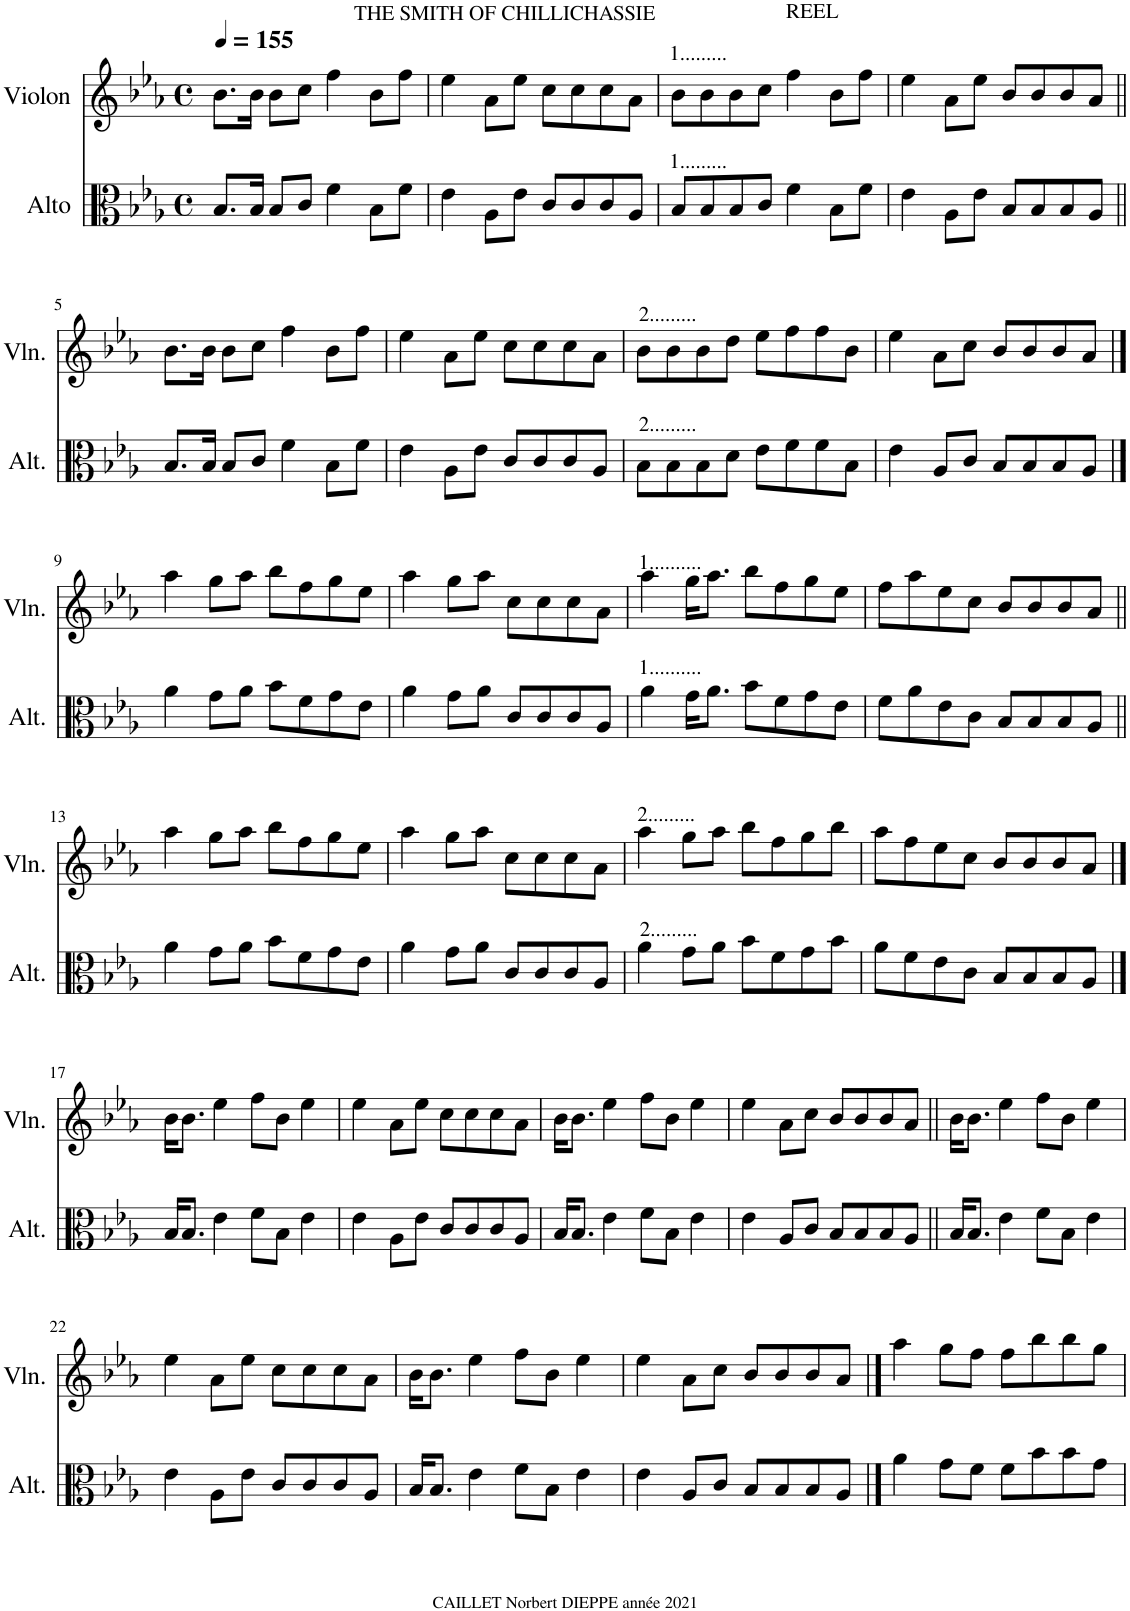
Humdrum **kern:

**kern	**kern
*part2	*part1
*staff2	*staff1
*I"Alto	*I"Violon
*I'Alt.	*I'Vln.
*clefC3	*clefG2
*k[b-e-a-]	*k[b-e-a-]
*M4/4	*M4/4
*met(c)	*met(c)
*MM155	*MM155
=1	=1
8.B-/L	8.b-\L
16B-/Jk	16b-\Jk
8B-/L	8b-\L
8c/J	8cc\J
!	!LO:TX:a:t=THE SMITH OF CHILLICHASSIE
4f\	4ff\
8B-\L	8b-\L
8f\J	8ff\J
=2	=2
4e-\	4ee-\
8A-\L	8a-\L
8e-\J	8ee-\J
8c/L	8cc\L
8c/	8cc\
8c/	8cc\
8A-/J	8a-\J
=3	=3
!	!LO:TX:a:t=1.........
!LO:TX:a:t=1.........	!
8B-/L	8b-\L
8B-/	8b-\
8B-/	8b-\
8c/J	8cc\J
!	!LO:TX:a:t=REEL
4f\	4ff\
8B-\L	8b-\L
8f\J	8ff\J
=4	=4
4e-\	4ee-\
8A-\L	8a-\L
8e-\J	8ee-\J
8B-/L	8b-/L
8B-/	8b-/
8B-/	8b-/
8A-/J	8a-/J
!!LO:LB:g=z
=5||	=5||
8.B-/L	8.b-\L
16B-/Jk	16b-\Jk
8B-/L	8b-\L
8c/J	8cc\J
4f\	4ff\
8B-\L	8b-\L
8f\J	8ff\J
=6	=6
4e-\	4ee-\
8A-\L	8a-\L
8e-\J	8ee-\J
8c/L	8cc\L
8c/	8cc\
8c/	8cc\
8A-/J	8a-\J
=7	=7
!	!LO:TX:a:t=2.........
!LO:TX:a:t=2.........	!
8B-\L	8b-\L
8B-\	8b-\
8B-\	8b-\
8d\J	8dd\J
8e-\L	8ee-\L
8f\	8ff\
8f\	8ff\
8B-\J	8b-\J
=8	=8
4e-\	4ee-\
8A-/L	8a-\L
8c/J	8cc\J
8B-/L	8b-/L
8B-/	8b-/
8B-/	8b-/
8A-/J	8a-/J
!!LO:LB:g=z
==9	==9
4a-\	4aa-\
8g\L	8gg\L
8a-\J	8aa-\J
8b-\L	8bb-\L
8f\	8ff\
8g\	8gg\
8e-\J	8ee-\J
=10	=10
4a-\	4aa-\
8g\L	8gg\L
8a-\J	8aa-\J
8c/L	8cc\L
8c/	8cc\
8c/	8cc\
8A-/J	8a-\J
=11	=11
!	!LO:TX:a:t=1..........
!LO:TX:a:t=1..........	!
4a-\	4aa-\
16g\KL	16gg\KL
8.a-\J	8.aa-\J
8b-\L	8bb-\L
8f\	8ff\
8g\	8gg\
8e-\J	8ee-\J
=12	=12
8f\L	8ff\L
8a-\	8aa-\
8e-\	8ee-\
8c\J	8cc\J
8B-/L	8b-/L
8B-/	8b-/
8B-/	8b-/
8A-/J	8a-/J
!!LO:LB:g=z
=13||	=13||
4a-\	4aa-\
8g\L	8gg\L
8a-\J	8aa-\J
8b-\L	8bb-\L
8f\	8ff\
8g\	8gg\
8e-\J	8ee-\J
=14	=14
4a-\	4aa-\
8g\L	8gg\L
8a-\J	8aa-\J
8c/L	8cc\L
8c/	8cc\
8c/	8cc\
8A-/J	8a-\J
=15	=15
!	!LO:TX:a:t=2.........
!LO:TX:a:t=2.........	!
4a-\	4aa-\
8g\L	8gg\L
8a-\J	8aa-\J
8b-\L	8bb-\L
8f\	8ff\
8g\	8gg\
8b-\J	8bb-\J
=16	=16
8a-\L	8aa-\L
8f\	8ff\
8e-\	8ee-\
8c\J	8cc\J
8B-/L	8b-/L
8B-/	8b-/
8B-/	8b-/
8A-/J	8a-/J
!!LO:LB:g=z
==17	==17
16B-/KL	16b-\KL
8.B-/J	8.b-\J
4e-\	4ee-\
8f\L	8ff\L
8B-\J	8b-\J
4e-\	4ee-\
=18	=18
4e-\	4ee-\
8A-\L	8a-\L
8e-\J	8ee-\J
8c/L	8cc\L
8c/	8cc\
8c/	8cc\
8A-/J	8a-\J
=19	=19
16B-/KL	16b-\KL
8.B-/J	8.b-\J
4e-\	4ee-\
8f\L	8ff\L
8B-\J	8b-\J
4e-\	4ee-\
=20	=20
4e-\	4ee-\
8A-/L	8a-\L
8c/J	8cc\J
8B-/L	8b-/L
8B-/	8b-/
8B-/	8b-/
8A-/J	8a-/J
=21||	=21||
16B-/KL	16b-\KL
8.B-/J	8.b-\J
4e-\	4ee-\
8f\L	8ff\L
8B-\J	8b-\J
4e-\	4ee-\
!!LO:LB:g=z
=22	=22
4e-\	4ee-\
8A-\L	8a-\L
8e-\J	8ee-\J
8c/L	8cc\L
8c/	8cc\
8c/	8cc\
8A-/J	8a-\J
=23	=23
16B-/KL	16b-\KL
8.B-/J	8.b-\J
4e-\	4ee-\
8f\L	8ff\L
8B-\J	8b-\J
4e-\	4ee-\
=24	=24
4e-\	4ee-\
8A-/L	8a-\L
8c/J	8cc\J
8B-/L	8b-/L
8B-/	8b-/
8B-/	8b-/
8A-/J	8a-/J
==25	==25
4a-\	4aa-\
8g\L	8gg\L
8f\J	8ff\J
8f\L	8ff\L
8b-\	8bb-\
8b-\	8bb-\
8g\J	8gg\J
=	=
*-	*-
